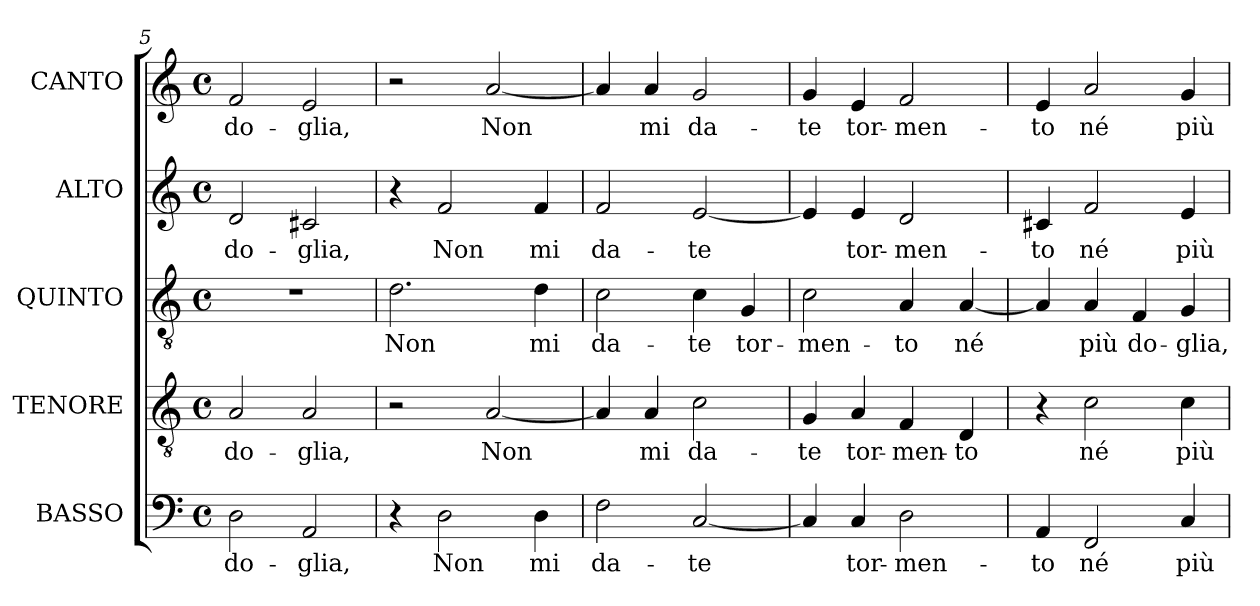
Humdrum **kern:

**kern	**text	**kern	**text	**kern	**text	**kern	**text	**kern	**text
*part5	*part5	*part4	*part4	*part3	*part3	*part2	*part2	*part1	*part1
*staff5	*staff5	*staff4	*staff4	*staff3	*staff3	*staff2	*staff2	*staff1	*staff1
*I"BASSO	*	*I"TENORE	*	*I"QUINTO	*	*I"ALTO	*	*I"CANTO	*
*I'B	*	*I'T	*	*I'Q.	*	*	*	*	*
*clefF4	*	*clefGv2	*	*clefGv2	*	*clefG2	*	*clefG2	*
*	*	*ITrd7c12	*	*ITrd7c12	*	*	*	*	*
*k[]	*	*k[]	*	*k[]	*	*k[]	*	*k[]	*
*C:	*	*C:	*	*C:	*	*C:	*	*C:	*
*M4/4	*	*M4/4	*	*M4/4	*	*M4/4	*	*M4/4	*
*met(c)	*	*met(c)	*	*met(c)	*	*met(c)	*	*met(c)	*
=5	=5	=5	=5	=5	=5	=5	=5	=5	=5
!	!LO:LY:b:color=#000000	!	!	!	!	!	!	!	!
!	!	!	!LO:LY:b:color=#000000	!	!	!	!	!	!
!	!	!	!	!	!	!	!LO:LY:b:color=#000000	!	!
!	!	!	!	!	!	!	!	!	!LO:LY:b:color=#000000
2Di\	do-	2AAi/	do-	1r	.	2di/	do-	2fi/	do-
!	!LO:LY:b:color=#000000	!	!	!	!	!	!	!	!
!	!	!	!LO:LY:b:color=#000000	!	!	!	!	!	!
!	!	!	!	!	!	!	!LO:LY:b:color=#000000	!	!
!	!	!	!	!	!	!	!	!	!LO:LY:b:color=#000000
2AAi/	-glia,	2AAi/	-glia,	.	.	2c#Xi/	-glia,	2ei/	-glia,
=6	=6	=6	=6	=6	=6	=6	=6	=6	=6
!	!	!	!	!	!LO:LY:b:color=#000000	!	!	!	!
4r	.	2r	.	2.Di\	Non	4r	.	2r	.
!	!LO:LY:b:color=#000000	!	!	!	!	!	!	!	!
!	!	!	!	!	!	!	!LO:LY:b:color=#000000	!	!
2Di\	Non	.	.	.	.	2fi/	Non	.	.
!	!	!	!LO:LY:b:color=#000000	!	!	!	!	!	!
!	!	!	!	!	!	!	!	!	!LO:LY:b:color=#000000
.	.	[<2AAi/	Non	.	.	.	.	[<2ai/	Non
!	!LO:LY:b:color=#000000	!	!	!	!	!	!	!	!
!	!	!	!	!	!LO:LY:b:color=#000000	!	!	!	!
!	!	!	!	!	!	!	!LO:LY:b:color=#000000	!	!
4Di\	mi	.	.	4Di\	mi	4fi/	mi	.	.
!!LO:LB:g=z
=7	=7	=7	=7	=7	=7	=7	=7	=7	=7
!	!LO:LY:b:color=#000000	!	!	!	!	!	!	!	!
!	!	!	!	!	!LO:LY:b:color=#000000	!	!	!	!
!	!	!	!	!	!	!	!LO:LY:b:color=#000000	!	!
2Fi\	da-	4AAi/]	.	2Ci\	da-	2fi/	da-	4ai/]	.
!	!	!	!LO:LY:b:color=#000000	!	!	!	!	!	!
!	!	!	!	!	!	!	!	!	!LO:LY:b:color=#000000
.	.	4AAi/	mi	.	.	.	.	4ai/	mi
!	!LO:LY:b:color=#000000	!	!	!	!	!	!	!	!
!	!	!	!LO:LY:b:color=#000000	!	!	!	!	!	!
!	!	!	!	!	!LO:LY:b:color=#000000	!	!	!	!
!	!	!	!	!	!	!	!LO:LY:b:color=#000000	!	!
!	!	!	!	!	!	!	!	!	!LO:LY:b:color=#000000
[<2Ci/	-te	2Ci\	da-	4Ci\	-te	[<2ei/	-te	2gi/	da-
!	!	!	!	!	!LO:LY:b:color=#000000	!	!	!	!
.	.	.	.	4GGi/	tor-	.	.	.	.
=8	=8	=8	=8	=8	=8	=8	=8	=8	=8
!	!	!	!LO:LY:b:color=#000000	!	!	!	!	!	!
!	!	!	!	!	!LO:LY:b:color=#000000	!	!	!	!
!	!	!	!	!	!	!	!	!	!LO:LY:b:color=#000000
4Ci/]	.	4GGi/	-te	2Ci\	-men-	4ei/]	.	4gi/	-te
!	!LO:LY:b:color=#000000	!	!	!	!	!	!	!	!
!	!	!	!LO:LY:b:color=#000000	!	!	!	!	!	!
!	!	!	!	!	!	!	!LO:LY:b:color=#000000	!	!
!	!	!	!	!	!	!	!	!	!LO:LY:b:color=#000000
4Ci/	tor-	4AAi/	tor-	.	.	4ei/	tor-	4ei/	tor-
!	!LO:LY:b:color=#000000	!	!	!	!	!	!	!	!
!	!	!	!LO:LY:b:color=#000000	!	!	!	!	!	!
!	!	!	!	!	!LO:LY:b:color=#000000	!	!	!	!
!	!	!	!	!	!	!	!LO:LY:b:color=#000000	!	!
!	!	!	!	!	!	!	!	!	!LO:LY:b:color=#000000
2Di\	-men-	4FFi/	-men-	4AAi/	-to	2di/	-men-	2fi/	-men-
!	!	!	!LO:LY:b:color=#000000	!	!	!	!	!	!
!	!	!	!	!	!LO:LY:b:color=#000000	!	!	!	!
.	.	4DDi/	-to	[<4AAi/	né	.	.	.	.
=9	=9	=9	=9	=9	=9	=9	=9	=9	=9
!	!LO:LY:b:color=#000000	!	!	!	!	!	!	!	!
!	!	!	!	!	!	!	!LO:LY:b:color=#000000	!	!
!	!	!	!	!	!	!	!	!	!LO:LY:b:color=#000000
4AAi/	-to	4r	.	4AAi/]	.	4c#Xi/	-to	4ei/	-to
!	!LO:LY:b:color=#000000	!	!	!	!	!	!	!	!
!	!	!	!LO:LY:b:color=#000000	!	!	!	!	!	!
!	!	!	!	!	!LO:LY:b:color=#000000	!	!	!	!
!	!	!	!	!	!	!	!LO:LY:b:color=#000000	!	!
!	!	!	!	!	!	!	!	!	!LO:LY:b:color=#000000
2FFi/	né	2Ci\	né	4AAi/	più	2fi/	né	2ai/	né
!	!	!	!	!	!LO:LY:b:color=#000000	!	!	!	!
.	.	.	.	4FFi/	do-	.	.	.	.
!	!LO:LY:b:color=#000000	!	!	!	!	!	!	!	!
!	!	!	!LO:LY:b:color=#000000	!	!	!	!	!	!
!	!	!	!	!	!LO:LY:b:color=#000000	!	!	!	!
!	!	!	!	!	!	!	!LO:LY:b:color=#000000	!	!
!	!	!	!	!	!	!	!	!	!LO:LY:b:color=#000000
4Ci/	più	4Ci\	più	4GGi/	-glia,	4ei/	più	4gi/	più
=	=	=	=	=	=	=	=	=	=
*-	*-	*-	*-	*-	*-	*-	*-	*-	*-
